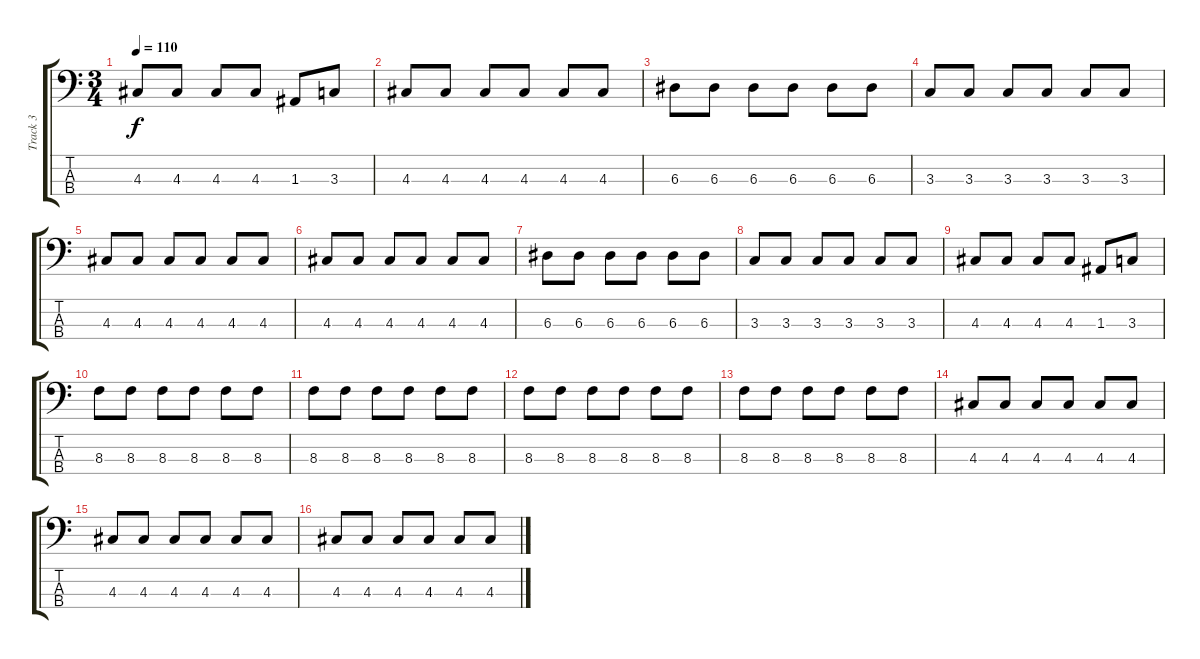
\track ("Track 3" "Track 3") {instrument electricbassfinger}
\staff {score tabs}
\tuning (G2 D2 A1 E1) {hide}
\ts (3 4)
\tempo 110
\clef f4
\ks c
4.3.8{dy f} 4.3.8 4.3.8 4.3.8 1.3.8 3.3.8 |
4.3.8 4.3.8 4.3.8 4.3.8 4.3.8 4.3.8 |
6.3.8 6.3.8 6.3.8 6.3.8 6.3.8 6.3.8 |
3.3.8 3.3.8 3.3.8 3.3.8 3.3.8 3.3.8 |
4.3.8 4.3.8 4.3.8 4.3.8 4.3.8 4.3.8 |
4.3.8 4.3.8 4.3.8 4.3.8 4.3.8 4.3.8 |
6.3.8 6.3.8 6.3.8 6.3.8 6.3.8 6.3.8 |
3.3.8 3.3.8 3.3.8 3.3.8 3.3.8 3.3.8 |
4.3.8 4.3.8 4.3.8 4.3.8 1.3.8 3.3.8 |
8.3.8 8.3.8 8.3.8 8.3.8 8.3.8 8.3.8 |
8.3.8 8.3.8 8.3.8 8.3.8 8.3.8 8.3.8 |
8.3.8 8.3.8 8.3.8 8.3.8 8.3.8 8.3.8 |
8.3.8 8.3.8 8.3.8 8.3.8 8.3.8 8.3.8 |
4.3.8 4.3.8 4.3.8 4.3.8 4.3.8 4.3.8 |
4.3.8 4.3.8 4.3.8 4.3.8 4.3.8 4.3.8 |
4.3.8 4.3.8 4.3.8 4.3.8 4.3.8 4.3.8
